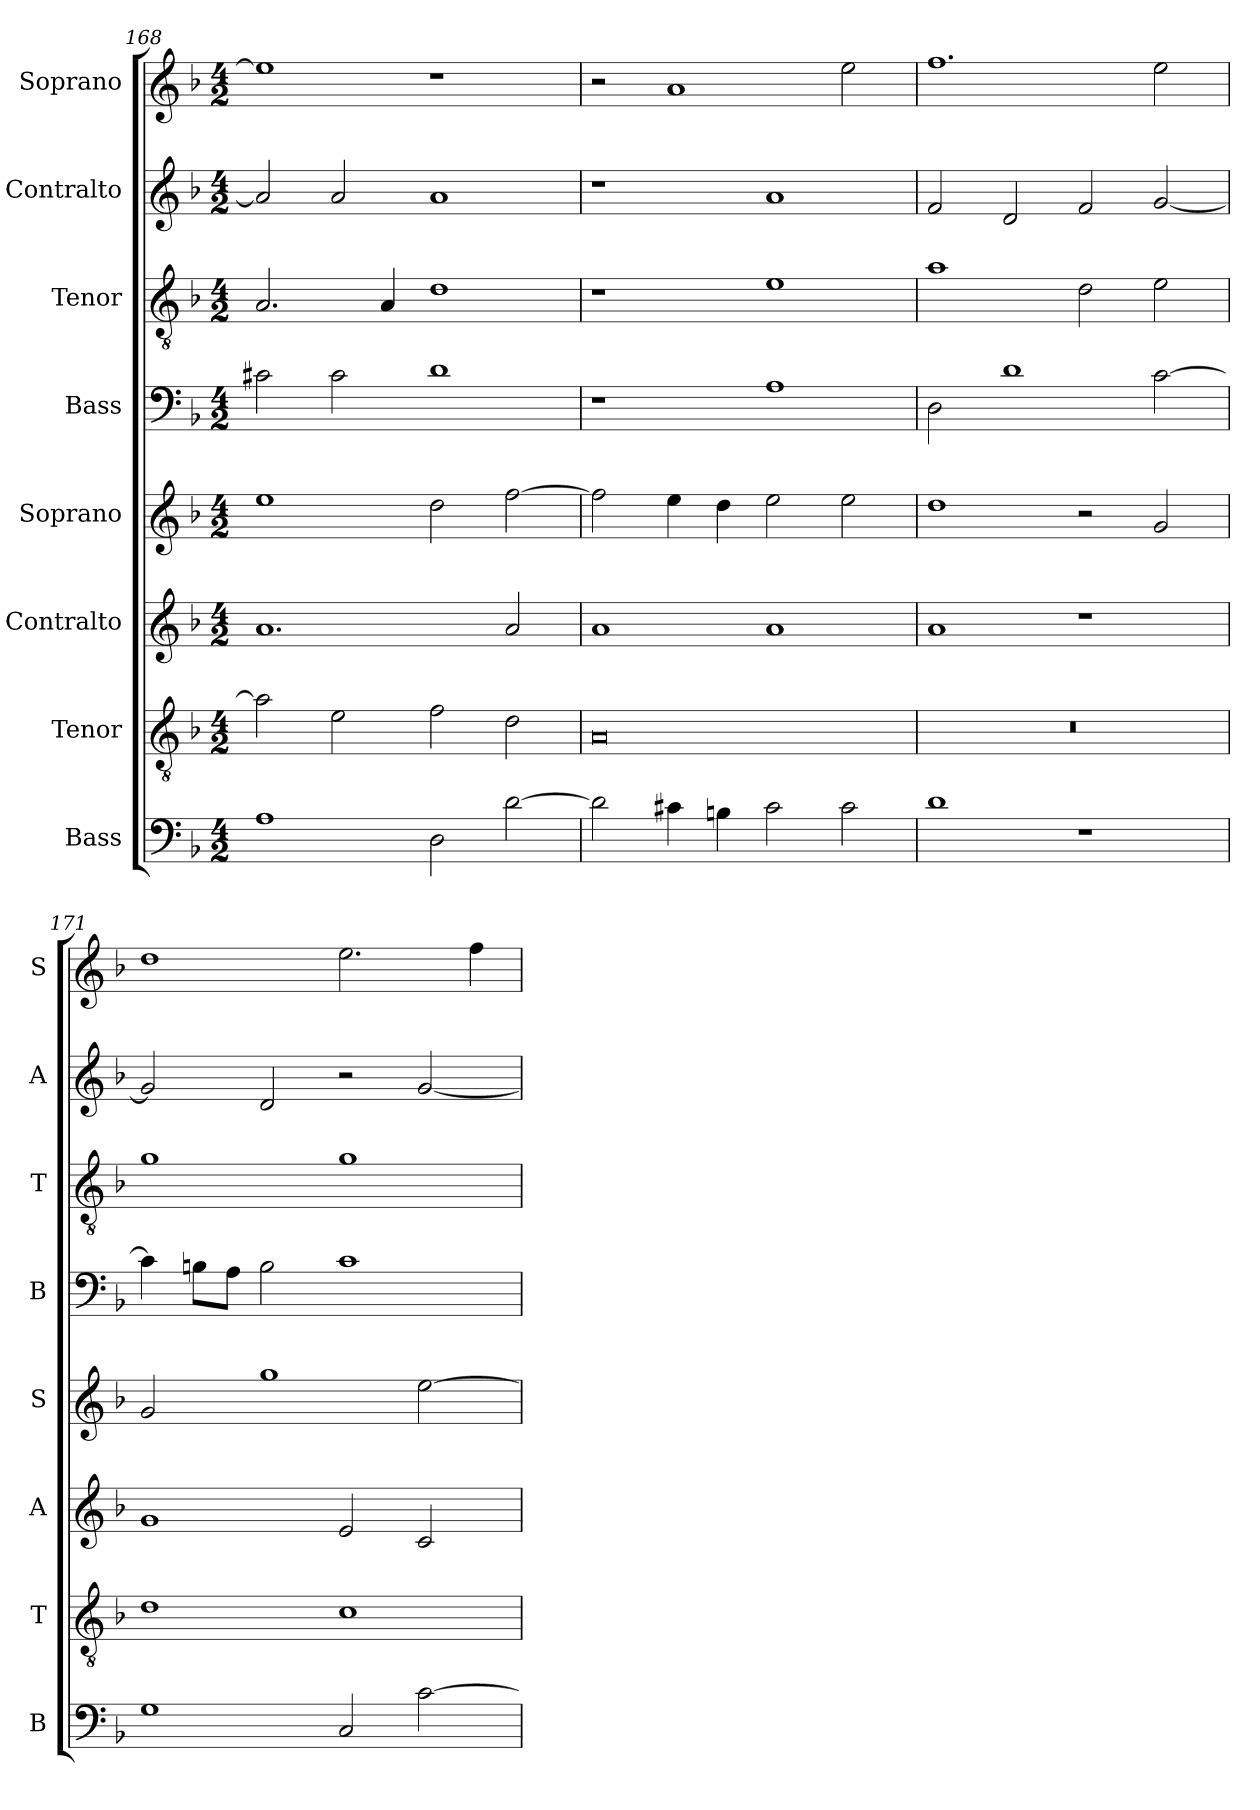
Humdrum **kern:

**kern	**kern	**kern	**kern	**kern	**kern	**kern	**kern
*part8	*part7	*part6	*part5	*part4	*part3	*part2	*part1
*staff8	*staff7	*staff6	*staff5	*staff4	*staff3	*staff2	*staff1
*I"Bass	*I"Tenor	*I"Contralto	*I"Soprano	*I"Bass	*I"Tenor	*I"Contralto	*I"Soprano
*I'B	*I'T	*I'A	*I'S	*I'B	*I'T	*I'A	*I'S
*clefF4	*clefGv2	*clefG2	*clefG2	*clefF4	*clefGv2	*clefG2	*clefG2
*k[b-]	*k[b-]	*k[b-]	*k[b-]	*k[b-]	*k[b-]	*k[b-]	*k[b-]
*G:dor	*G:dor	*G:dor	*G:dor	*G:dor	*G:dor	*G:dor	*G:dor
*M4/2	*M4/2	*M4/2	*M4/2	*M4/2	*M4/2	*M4/2	*M4/2
=168	=168	=168	=168	=168	=168	=168	=168
1A	2a]	1.a	1ee	2c#X	2.A	2a]	1ee]
.	2e	.	.	2c#	.	2a	.
.	.	.	.	.	4A	.	.
2D	2f	.	2dd	1d	1d	1a	1r
[2d	2d	2a	[2ff	.	.	.	.
=169	=169	=169	=169	=169	=169	=169	=169
2d]	0A	1a	2ff]	1r	1r	1r	2r
4c#X	.	.	4ee	.	.	.	1a
4Bn	.	.	4dd	.	.	.	.
2c#	.	1a	2ee	1A	1e	1a	.
2c#	.	.	2ee	.	.	.	2ee
=170	=170	=170	=170	=170	=170	=170	=170
1d	0r	1a	1dd	2D	1a	2f	1.ff
.	.	.	.	1d	.	2d	.
1r	.	1r	2r	.	2d	2f	.
.	.	.	2g	[2c	2e	[2g	2ee
=171	=171	=171	=171	=171	=171	=171	=171
1G	1d	1g	2g	4c]	1g	2g]	1dd
.	.	.	.	8Bn\L	.	.	.
.	.	.	.	8A\J	.	.	.
.	.	.	1gg	2B	.	2d	.
2C	1c	2e	.	1c	1g	2r	2.ee
[2c	.	2c	[2ee	.	.	[2g	.
.	.	.	.	.	.	.	4ff
=	=	=	=	=	=	=	=
*-	*-	*-	*-	*-	*-	*-	*-
